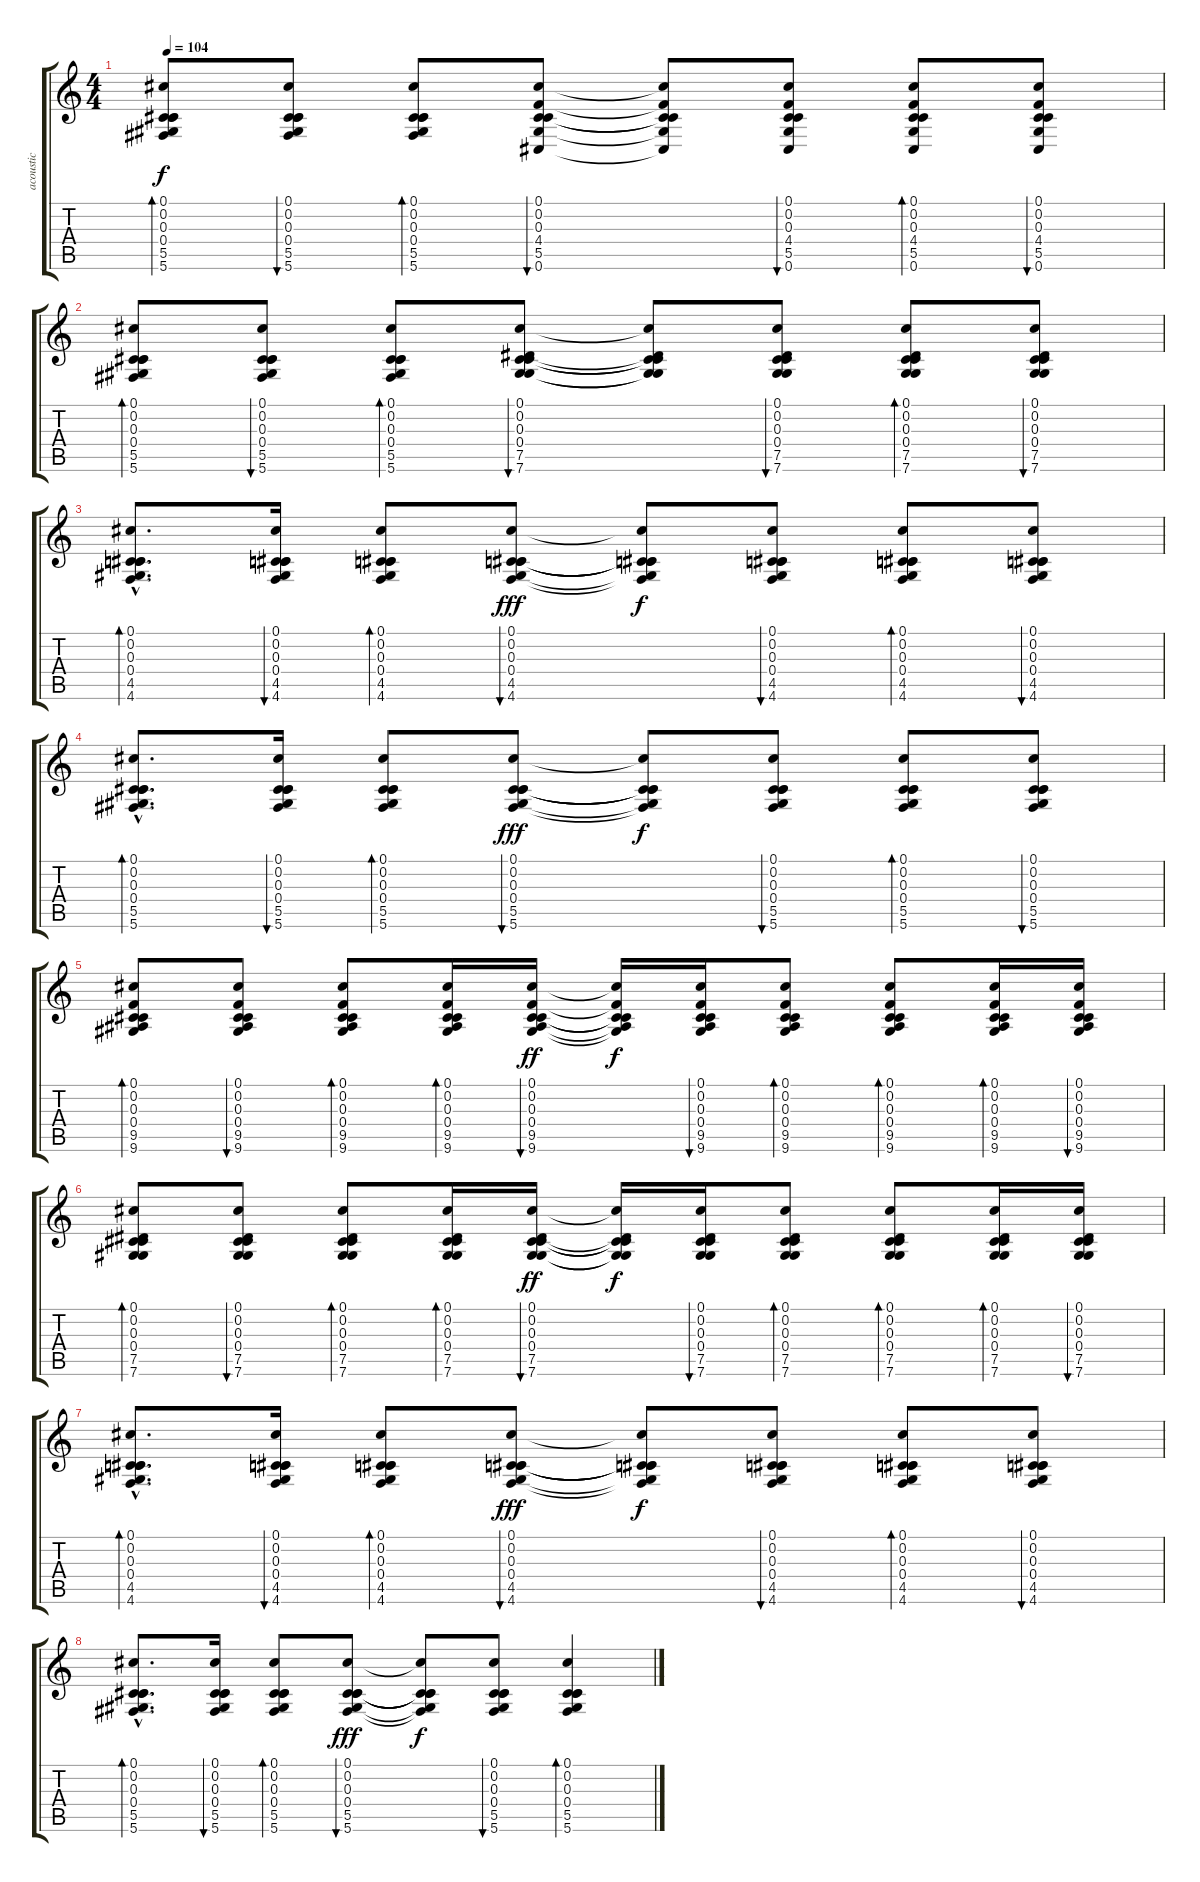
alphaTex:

\track ("acoustic" "acoustic") {instrument acousticguitarsteel}
\staff {score tabs}
\tuning (Db4 Db3 Ab2 Db3 Ab2 Db2) {hide}
\ts (4 4)
\tempo 104
\clef g2
\ks c
(0.1 0.2 0.3 0.4 5.5 5.6).8{bd 30 dy f} (0.1 0.2 0.3 0.4 5.5 5.6).8{bu 30} (0.1 0.2 0.3 0.4 5.5 5.6).8{bd 30} (0.1 0.2 0.3 4.4 5.5 0.6).8{bu 30} (0.1{t} 0.2{t} 0.3{t} 4.4{t} 5.5{t} 0.6{t}).8 (0.1 0.2 0.3 4.4 5.5 0.6).8{bu 30} (0.1 0.2 0.3 4.4 5.5 0.6).8{bd 30} (0.1 0.2 0.3 4.4 5.5 0.6).8{bu 30} |
(0.1 0.2 0.3 0.4 5.5 5.6).8{bd 30 volume 10} (0.1 0.2 0.3 0.4 5.5 5.6).8{bu 30} (0.1 0.2 0.3 0.4 5.5 5.6).8{bd 30} (0.1 0.2 0.3 0.4 7.5 7.6).8{bu 30} (0.1{t} 0.2{t} 0.3{t} 0.4{t} 7.5{t} 7.6{t}).8 (0.1 0.2 0.3 0.4 7.5 7.6).8{bu 30} (0.1 0.2 0.3 0.4 7.5 7.6).8{bd 30} (0.1 0.2 0.3 0.4 7.5 7.6).8{bu 30} |
(0.1{hac} 0.2{hac} 0.3{hac} 0.4{hac} 4.5{hac} 4.6{hac}).8{d bd 60 volume 11} (0.1 0.2 0.3 0.4 4.5 4.6).16{bu 30} (0.1 0.2 0.3 0.4 4.5 4.6).8{bd 60} (0.1 0.2 0.3 0.4 4.5 4.6).8{bu 60 dy fff} (0.1{t} 0.2{t} 0.3{t} 0.4{t} 4.5{t} 4.6{t}).8{dy f} (0.1 0.2 0.3 0.4 4.5 4.6).8{bu 60} (0.1 0.2 0.3 0.4 4.5 4.6).8{bd 60} (0.1 0.2 0.3 0.4 4.5 4.6).8{bu 60} |
(0.1{hac} 0.2{hac} 0.3{hac} 0.4{hac} 5.5{hac} 5.6{hac}).8{d bd 60 volume 11} (0.1 0.2 0.3 0.4 5.5 5.6).16{bu 30} (0.1 0.2 0.3 0.4 5.5 5.6).8{bd 60} (0.1 0.2 0.3 0.4 5.5 5.6).8{bu 60 dy fff} (0.1{t} 0.2{t} 0.3{t} 0.4{t} 5.5{t} 5.6{t}).8{dy f} (0.1 0.2 0.3 0.4 5.5 5.6).8{bu 60} (0.1 0.2 0.3 0.4 5.5 5.6).8{bd 60} (0.1 0.2 0.3 0.4 5.5 5.6).8{bu 60} |
(0.1 0.2 0.3 0.4 9.5 9.6).8{bd 60} (0.1 0.2 0.3 0.4 9.5 9.6).8{bu 60} (0.1 0.2 0.3 0.4 9.5 9.6).8{bd 60} (0.1 0.2 0.3 0.4 9.5 9.6).16{bd 60} (0.1 0.2 0.3 0.4 9.5 9.6).16{bu 60 dy ff} (0.1{t} 0.2{t} 0.3{t} 0.4{t} 9.5{t} 9.6{t}).16{dy f} (0.1 0.2 0.3 0.4 9.5 9.6).16{bu 60} (0.1 0.2 0.3 0.4 9.5 9.6).8{bd 60} (0.1 0.2 0.3 0.4 9.5 9.6).8{bd 60} (0.1 0.2 0.3 0.4 9.5 9.6).16{bd 60} (0.1 0.2 0.3 0.4 9.5 9.6).16{bu 60} |
(0.1 0.2 0.3 0.4 7.5 7.6).8{bd 60} (0.1 0.2 0.3 0.4 7.5 7.6).8{bu 60} (0.1 0.2 0.3 0.4 7.5 7.6).8{bd 60} (0.1 0.2 0.3 0.4 7.5 7.6).16{bd 60} (0.1 0.2 0.3 0.4 7.5 7.6).16{bu 60 dy ff} (0.1{t} 0.2{t} 0.3{t} 0.4{t} 7.5{t} 7.6{t}).16{dy f} (0.1 0.2 0.3 0.4 7.5 7.6).16{bu 60} (0.1 0.2 0.3 0.4 7.5 7.6).8{bd 60} (0.1 0.2 0.3 0.4 7.5 7.6).8{bd 60} (0.1 0.2 0.3 0.4 7.5 7.6).16{bd 60} (0.1 0.2 0.3 0.4 7.5 7.6).16{bu 60} |
(0.1{hac} 0.2{hac} 0.3{hac} 0.4{hac} 4.5{hac} 4.6{hac}).8{d bd 60 volume 11} (0.1 0.2 0.3 0.4 4.5 4.6).16{bu 30} (0.1 0.2 0.3 0.4 4.5 4.6).8{bd 60} (0.1 0.2 0.3 0.4 4.5 4.6).8{bu 60 dy fff} (0.1{t} 0.2{t} 0.3{t} 0.4{t} 4.5{t} 4.6{t}).8{dy f} (0.1 0.2 0.3 0.4 4.5 4.6).8{bu 60} (0.1 0.2 0.3 0.4 4.5 4.6).8{bd 60} (0.1 0.2 0.3 0.4 4.5 4.6).8{bu 60} |
(0.1{hac} 0.2{hac} 0.3{hac} 0.4{hac} 5.5{hac} 5.6{hac}).8{d bd 60 volume 11} (0.1 0.2 0.3 0.4 5.5 5.6).16{bu 30} (0.1 0.2 0.3 0.4 5.5 5.6).8{bd 60} (0.1 0.2 0.3 0.4 5.5 5.6).8{bu 60 dy fff} (0.1{t} 0.2{t} 0.3{t} 0.4{t} 5.5{t} 5.6{t}).8{dy f} (0.1 0.2 0.3 0.4 5.5 5.6).8{bu 60} (0.1 0.2 0.3 0.4 5.5 5.6).4{bd 60}
